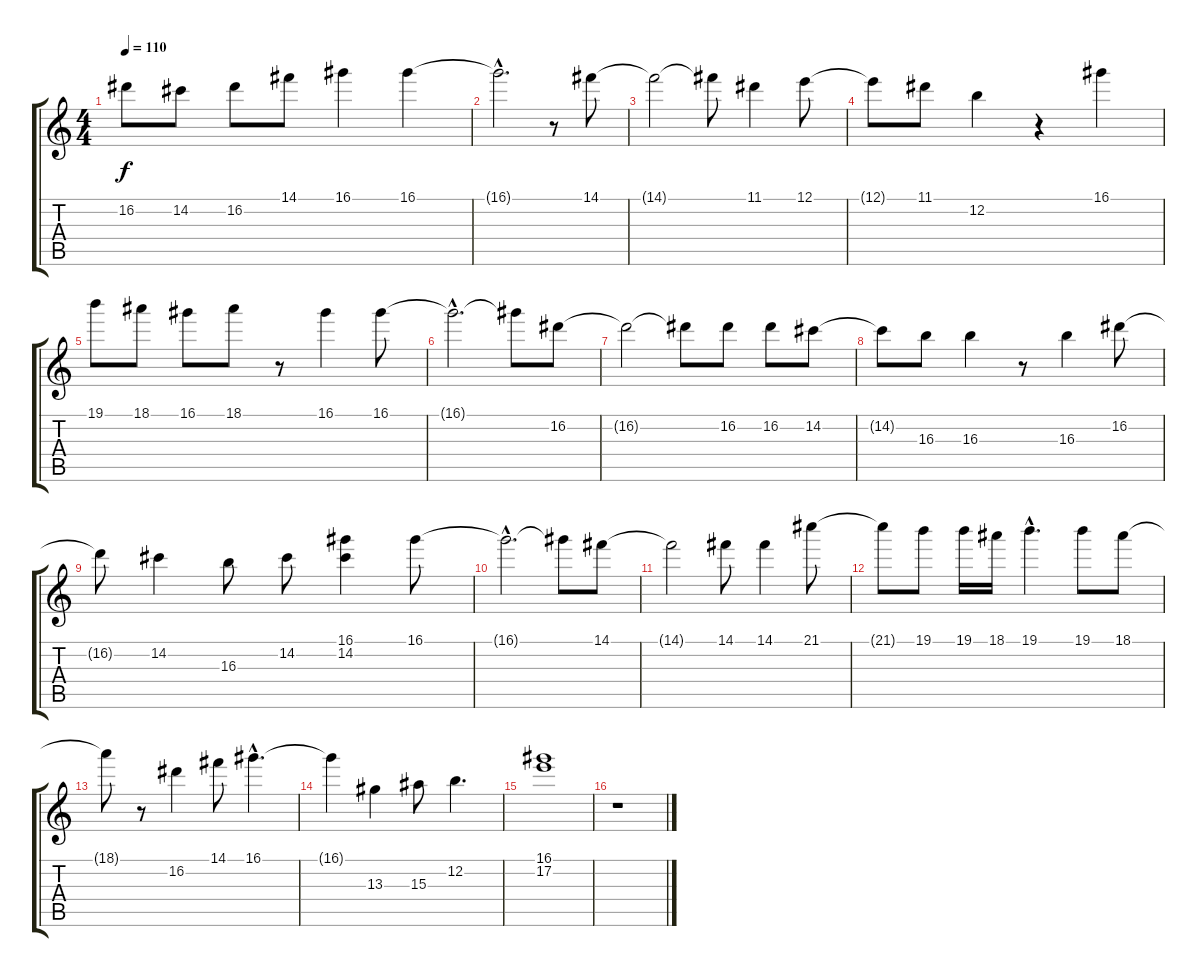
\track "" {instrument overdrivenguitar}
\staff {score tabs}
\tuning (E4 B3 G3 D3 A2 E2) {hide}
\ts (4 4)
\tempo 110
\clef g2
\ks c
16.2{t}.8{dy f} 14.2.8 16.2.8 14.1.8 16.1.4 16.1.4 |
16.1{hac t}.2{d} r.8 14.1.8 |
14.1{t}.2 14.1{t}.8 11.1.4 12.1.8 |
12.1{t}.8 11.1.8 12.2.4 r.4 16.1.4 |
19.1.8 18.1.8 16.1.8 18.1.8 r.8 16.1.4 16.1.8 |
16.1{hac t}.2{d} 16.1{t}.8 16.2.8 |
16.2{t}.2 16.2{t}.8 16.2.8 16.2.8 14.2.8 |
14.2{t}.8 16.3.8 16.3.4 r.8 16.3.4 16.2.8 |
16.2{t}.8 14.2.4 16.3.8 14.2.8 (16.1 14.2).4 16.1.8 |
16.1{hac t}.2{d} 16.1{t}.8 14.1.8 |
14.1{t}.2 14.1.8 14.1.4 21.1.8 |
21.1{t}.8 19.1.8 19.1.16 18.1.16 19.1{hac}.4{d} 19.1.8 18.1.8 |
18.1{t}.8 r.8 16.2.4 14.1.8 16.1{hac}.4{d} |
16.1{t}.4 13.3.4 15.3.8 12.2.4{d} |
(16.1 17.2).1 |
r.1
